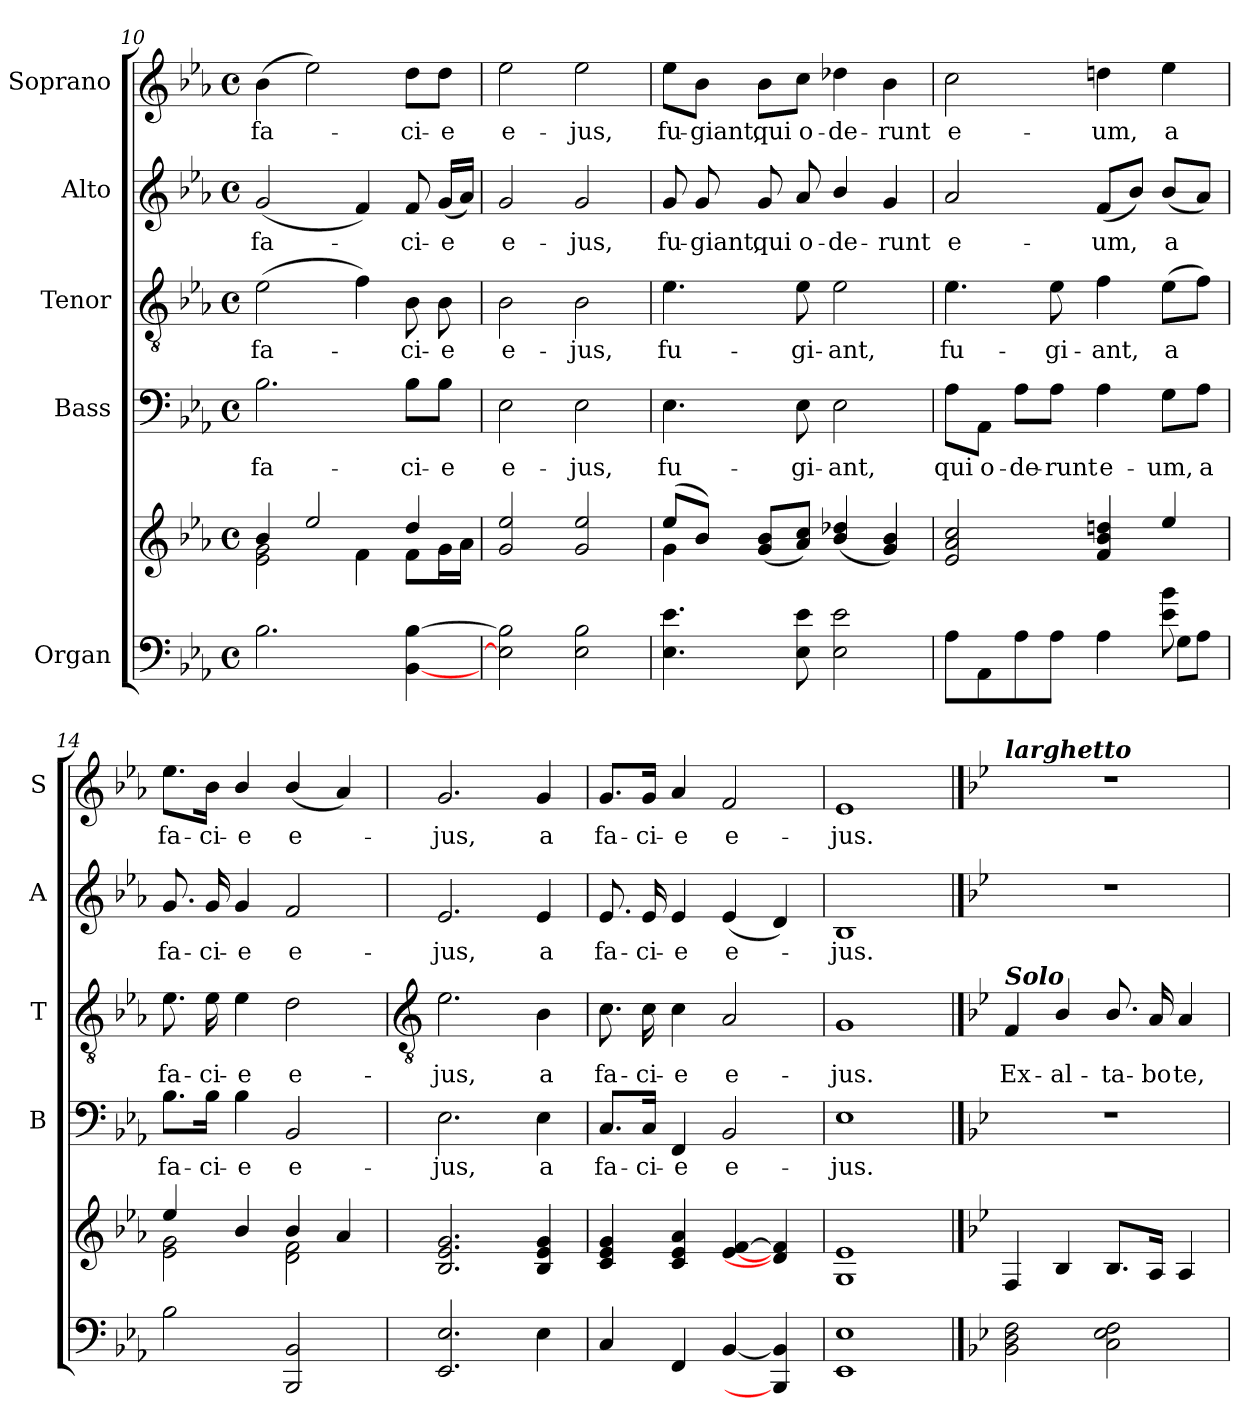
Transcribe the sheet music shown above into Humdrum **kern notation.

**kern	**kern	**kern	**text	**kern	**text	**kern	**text	**kern	**text
*part5	*part5	*part4	*part4	*part3	*part3	*part2	*part2	*part1	*part1
*staff6	*staff5	*staff4	*staff4	*staff3	*staff3	*staff2	*staff2	*staff1	*staff1
*I"Organ	*	*I"Bass	*	*I"Tenor	*	*I"Alto	*	*I"Soprano	*
*	*	*I'B	*	*I'T	*	*I'A	*	*I'S	*
*clefF4	*clefG2	*clefF4	*	*clefGv2	*	*clefG2	*	*clefG2	*
*k[b-e-a-]	*k[b-e-a-]	*k[b-e-a-]	*	*k[b-e-a-]	*	*k[b-e-a-]	*	*k[b-e-a-]	*
*E-:	*E-:	*E-:	*	*E-:	*	*E-:	*	*E-:	*
*M4/4	*M4/4	*M4/4	*	*M4/4	*	*M4/4	*	*M4/4	*
*met(c)	*met(c)	*met(c)	*	*met(c)	*	*met(c)	*	*met(c)	*
=10	=10	=10	=10	=10	=10	=10	=10	=10	=10
*	*^	*	*	*	*	*	*	*	*
!	!	!	!	!LO:LY:b	!	!LO:LY:b	!	!LO:LY:b	!	!LO:LY:b
2.B-	4b-/	2e-\ 2g\	2.B-	fa-	(>2e-	fa-	(<2g	fa-	(4b-	fa-
.	2ee-/	.	.	.	.	.	.	.	2ee-)	.
.	.	4f\	.	.	4f)	.	4f)	.	.	.
!	!	!	!	!LO:LY:b	!	!LO:LY:b	!	!LO:LY:b	!	!LO:LY:b
[4BB- [4B-	4dd/	8f\L	8B-\L	-ci-	8B-	ci-	8f	ci-	8dd\L	ci-
!	!	!	!	!LO:LY:b	!	!LO:LY:b	!	!LO:LY:b	!	!LO:LY:b
.	.	16g\L	8B-\J	-e	8B-	-e	(<16gLL	-e	8dd\J	-e
.	.	16a-\JJ	.	.	.	.	16a-JJ)	.	.	.
=11	=11	=11	=11	=11	=11	=11	=11	=11	=11	=11
!	!	!	!	!LO:LY:b	!	!LO:LY:b	!	!LO:LY:b	!	!LO:LY:b
2E-] 2B-]	2g/ 2ee-/	1ryy	2E-	e-	2B-	e-	2g	e-	2ee-	e-
!	!	!	!	!LO:LY:b	!	!LO:LY:b	!	!LO:LY:b	!	!LO:LY:b
2E- 2B-	2g/ 2ee-/	.	2E-	-jus,	2B-	-jus,	2g	-jus,	2ee-	-jus,
=12	=12	=12	=12	=12	=12	=12	=12	=12	=12	=12
!	!	!	!	!LO:LY:b	!	!LO:LY:b	!	!LO:LY:b	!	!LO:LY:b
4.E- 4.e-	(>8ee-/L	4g\	4.E-	fu-	4.e-	fu-	8g	fu-	8ee-\L	fu-
!	!	!	!	!	!	!	!	!LO:LY:b	!	!LO:LY:b
.	8b-/J)	.	.	.	.	.	8g	-giant,	8b-\J	-giant,
!	!	!	!	!	!	!	!	!LO:LY:b	!	!LO:LY:b
.	(>8g/ 8b-/L	4ryy	.	.	.	.	8g	qui	8b-\L	qui
!	!	!	!	!LO:LY:b	!	!LO:LY:b	!	!LO:LY:b	!	!LO:LY:b
8E- 8e-	8a-/ 8cc/J)	.	8E-	-gi-	8e-	-gi-	8a-	o-	8cc\J	o-
!	!	!	!	!LO:LY:b	!	!LO:LY:b	!	!LO:LY:b	!	!LO:LY:b
2E- 2e-	(>4b-/ 4dd-X/	2ryy	2E-	-ant,	2e-	-ant,	4b-/	-de-	4dd-X	-de-
!	!	!	!	!	!	!	!	!LO:LY:b	!	!LO:LY:b
.	4g/ 4b-/)	.	.	.	.	.	4g	-runt	4b-	-runt
=13	=13	=13	=13	=13	=13	=13	=13	=13	=13	=13
*^	*	*	*	*	*	*	*	*	*	*
!	!	!	!	!	!LO:LY:b	!	!LO:LY:b	!	!LO:LY:b	!	!LO:LY:b
2.ryy	8A-L	2e-/ 2a-/ 2cc/	2.ryy	8A-\L	qui	4.e-	fu-	2a-	e-	2cc	e-
!	!	!	!	!	!LO:LY:b	!	!	!	!	!	!
.	8AA-	.	.	8AA-\J	o-	.	.	.	.	.	.
!	!	!	!	!	!LO:LY:b	!	!	!	!	!	!
.	8A-	.	.	8A-\L	-de-	.	.	.	.	.	.
!	!	!	!	!	!LO:LY:b	!	!LO:LY:b	!	!	!	!
.	8A-J	.	.	8A-\J	-runt	8e-	-gi-	.	.	.	.
!	!	!	!	!	!LO:LY:b	!	!LO:LY:b	!	!LO:LY:b	!	!LO:LY:b
.	4A-	4f/ 4b-/ 4ddn/	.	4A-	e-	4f	-ant,	(<8fL	-um,	4ddn	-um,
.	.	.	.	.	.	.	.	8b-/J)	.	.	.
!	!	!	!	!	!LO:LY:b	!	!LO:LY:b	!	!LO:LY:b	!	!LO:LY:b
8e-\ 8b-\L	8GL	4ee-/	8ryy	8G\L	-um,	(>8e-L	a	(<8b-/L	a	4ee-	a
!	!	!	!	!	!LO:LY:b	!	!	!	!	!	!
8ryy	8A-J	.	8f\ 8a-\J	8A-\J	a	8fJ)	.	8a-J)	.	.	.
=14	=14	=14	=14	=14	=14	=14	=14	=14	=14	=14	=14
!	!	!	!	!	!LO:LY:b	!	!LO:LY:b	!	!LO:LY:b	!	!LO:LY:b
*v	*v	*	*	*	*	*	*	*	*	*	*
2B-	4ee-/	2e-\ 2g\	8.B-\L	fa-	8.e-	fa-	8.g	fa-	8.ee-\L	fa-
!	!	!	!	!LO:LY:b	!	!LO:LY:b	!	!LO:LY:b	!	!LO:LY:b
.	.	.	16B-\Jk	-ci-	16e-	-ci-	16g	-ci-	16b-\Jk	-ci-
!	!	!	!	!LO:LY:b	!	!LO:LY:b	!	!LO:LY:b	!	!LO:LY:b
.	4b-/	.	4B-	-e	4e-	-e	4g	-e	4b-/	-e
!	!	!	!	!LO:LY:b	!	!LO:LY:b	!	!LO:LY:b	!	!LO:LY:b
2BBB- 2BB-	4b-/	2d\ 2f\	2BB-	e-	2d	e-	2f	e-	(<4b-/	e-
.	4a-/	.	.	.	.	.	.	.	4a-)	.
*	*v	*v	*	*	*	*	*	*	*	*
!!LO:LB:g=z
=15	=15	=15	=15	=15	=15	=15	=15	=15	=15
*	*	*	*	*clefGv2	*	*	*	*	*
!	!	!	!LO:LY:b	!	!LO:LY:b	!	!LO:LY:b	!	!LO:LY:b
2.EE- 2.E-	2.B- 2.e- 2.g	2.E-	-jus,	2.e-	-jus,	2.e-	-jus,	2.g	jus,
!	!	!	!LO:LY:b	!	!LO:LY:b	!	!LO:LY:b	!	!LO:LY:b
4E-	4B- 4e- 4g	4E-	a	4B-	a	4e-	a	4g	a
=16	=16	=16	=16	=16	=16	=16	=16	=16	=16
!	!	!	!LO:LY:b	!	!LO:LY:b	!	!LO:LY:b	!	!LO:LY:b
4C	4c 4e- 4g	8.C/L	fa-	8.c	fa-	8.e-	fa-	8.g/L	fa-
!	!	!	!LO:LY:b	!	!LO:LY:b	!	!LO:LY:b	!	!LO:LY:b
.	.	16C/Jk	-ci-	16c	-ci-	16e-	-ci-	16g/Jk	-ci-
!	!	!	!LO:LY:b	!	!LO:LY:b	!	!LO:LY:b	!	!LO:LY:b
4FF	4c 4e- 4a-	4FF	-e	4c	-e	4e-	-e	4a-	-e
!	!	!	!LO:LY:b	!	!LO:LY:b	!	!LO:LY:b	!	!LO:LY:b
[4BB-	[4e- [4f	2BB-	e-	2A-	e-	(<4e-	e-	2f	e-
4BBB-] 4BB-]	4d] 4f]	.	.	.	.	4d)	.	.	.
=17	=17	=17	=17	=17	=17	=17	=17	=17	=17
!	!	!	!LO:LY:b	!	!LO:LY:b	!	!LO:LY:b	!	!LO:LY:b
1EE- 1E-	1G 1e-	1E-	-jus.	1G	-jus.	1B-	jus.	1e-	-jus.
==18	==18	==18	==18	==18	==18	==18	==18	==18	==18
*k[b-e-]	*k[b-e-]	*k[b-e-]	*	*k[b-e-]	*	*k[b-e-]	*	*k[b-e-]	*
*B-:	*B-:	*B-:	*	*B-:	*	*B-:	*	*B-:	*
!	!	!	!	!	!	!	!	!LO:TX:a:Bi:t=larghetto	!
!	!	!	!	!LO:TX:a:Bi:t=Solo	!	!	!	!	!
!	!	!	!	!	!LO:LY:b	!	!	!	!
2BB- 2D 2F	4F	1r	.	4F	Ex-	1r	.	1r	.
!	!	!	!	!	!LO:LY:b	!	!	!	!
.	4B-	.	.	4B-/	-al-	.	.	.	.
!	!	!	!	!	!LO:LY:b	!	!	!	!
2C 2E- 2F	8.B-L	.	.	8.B-/	-ta-	.	.	.	.
!	!	!	!	!	!LO:LY:b	!	!	!	!
.	16AJ	.	.	16A	-bo	.	.	.	.
!	!	!	!	!	!LO:LY:b	!	!	!	!
.	4A	.	.	4A	te,	.	.	.	.
=	=	=	=	=	=	=	=	=	=
*-	*-	*-	*-	*-	*-	*-	*-	*-	*-
